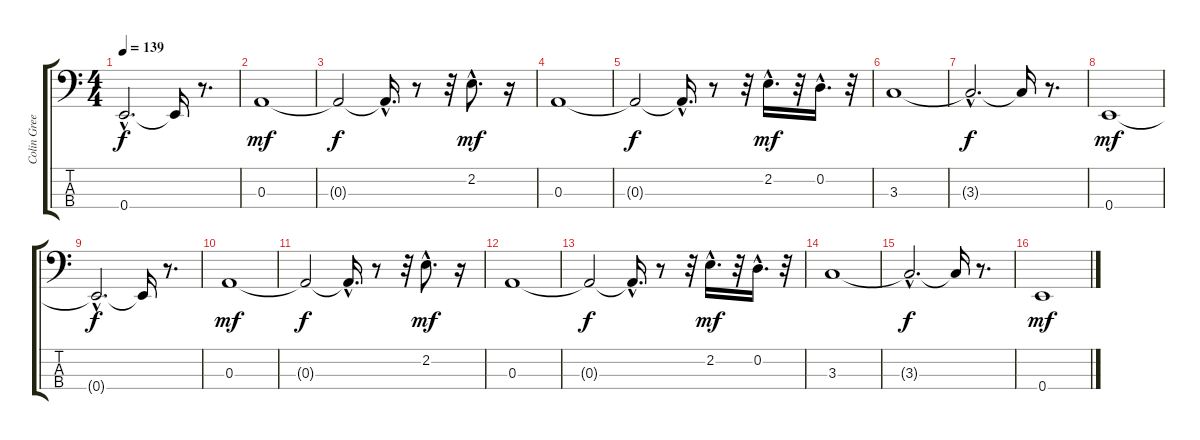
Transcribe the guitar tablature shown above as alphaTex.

\track ("Colin Greenwood - Bass" "Colin Gree") {instrument electricbassfinger}
\staff {score tabs}
\tuning (G2 D2 A1 E1) {hide}
\ts (4 4)
\tempo 139
\clef f4
\ks c
0.4{hac t}.2{d dy f} 0.4{t}.16 r.8{d} |
0.3.1{dy mf} |
0.3{t}.2{dy f} 0.3{hac t}.16{d} r.8 r.32 2.2{hac}.8{d dy mf} r.16 |
0.3.1 |
0.3{t}.2{dy f} 0.3{hac t}.16{d} r.8 r.32 2.2{hac}.16{d dy mf} r.32 0.2{hac}.16{d} r.32 |
3.3.1 |
3.3{hac t}.2{d dy f} 3.3{t}.16 r.8{d} |
0.4.1{dy mf} |
0.4{hac t}.2{d dy f} 0.4{t}.16 r.8{d} |
0.3.1{dy mf} |
0.3{t}.2{dy f} 0.3{hac t}.16{d} r.8 r.32 2.2{hac}.8{d dy mf} r.16 |
0.3.1 |
0.3{t}.2{dy f} 0.3{hac t}.16{d} r.8 r.32 2.2{hac}.16{d dy mf} r.32 0.2{hac}.16{d} r.32 |
3.3.1 |
3.3{hac t}.2{d dy f} 3.3{t}.16 r.8{d} |
0.4.1{dy mf}
